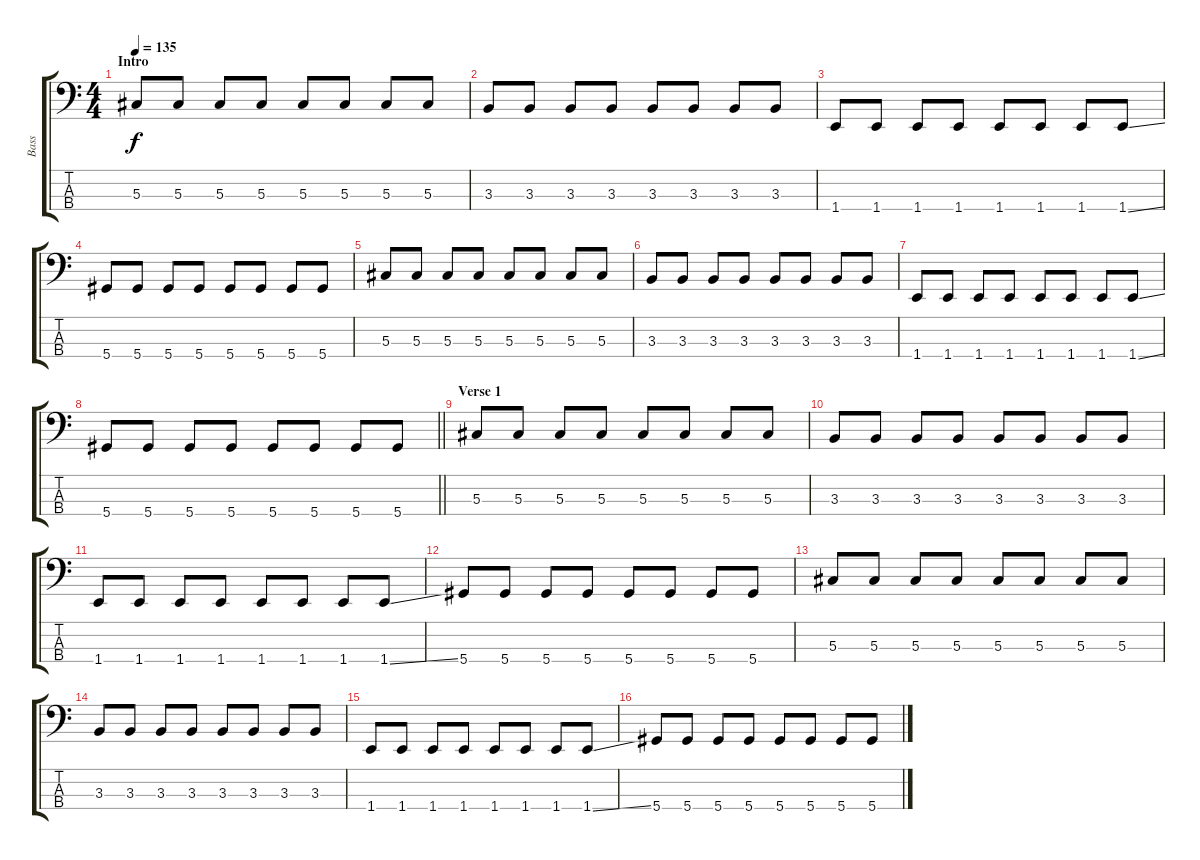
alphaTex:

\track ("Bass" "Bass") {instrument electricbasspick}
\staff {score tabs}
\tuning (Gb2 Db2 Ab1 Eb1) {hide}
\ts (4 4)
\section ("" "Intro")
\tempo 135
\clef f4
\ks c
5.3.8{dy f instrument electricbasspick} 5.3.8 5.3.8 5.3.8 5.3.8 5.3.8 5.3.8 5.3.8 |
3.3.8 3.3.8 3.3.8 3.3.8 3.3.8 3.3.8 3.3.8 3.3.8 |
1.4.8 1.4.8 1.4.8 1.4.8 1.4.8 1.4.8 1.4.8 1.4{ss}.8 |
5.4.8 5.4.8 5.4.8 5.4.8 5.4.8 5.4.8 5.4.8 5.4.8 |
5.3.8 5.3.8 5.3.8 5.3.8 5.3.8 5.3.8 5.3.8 5.3.8 |
3.3.8 3.3.8 3.3.8 3.3.8 3.3.8 3.3.8 3.3.8 3.3.8 |
1.4.8 1.4.8 1.4.8 1.4.8 1.4.8 1.4.8 1.4.8 1.4{ss}.8 |
\barLineRight lightlight
5.4.8 5.4.8 5.4.8 5.4.8 5.4.8 5.4.8 5.4.8 5.4.8 |
\section ("" "Verse 1")
5.3.8 5.3.8 5.3.8 5.3.8 5.3.8 5.3.8 5.3.8 5.3.8 |
3.3.8 3.3.8 3.3.8 3.3.8 3.3.8 3.3.8 3.3.8 3.3.8 |
1.4.8 1.4.8 1.4.8 1.4.8 1.4.8 1.4.8 1.4.8 1.4{ss}.8 |
5.4.8 5.4.8 5.4.8 5.4.8 5.4.8 5.4.8 5.4.8 5.4.8 |
5.3.8 5.3.8 5.3.8 5.3.8 5.3.8 5.3.8 5.3.8 5.3.8 |
3.3.8 3.3.8 3.3.8 3.3.8 3.3.8 3.3.8 3.3.8 3.3.8 |
1.4.8 1.4.8 1.4.8 1.4.8 1.4.8 1.4.8 1.4.8 1.4{ss}.8 |
5.4.8 5.4.8 5.4.8 5.4.8 5.4.8 5.4.8 5.4.8 5.4.8
